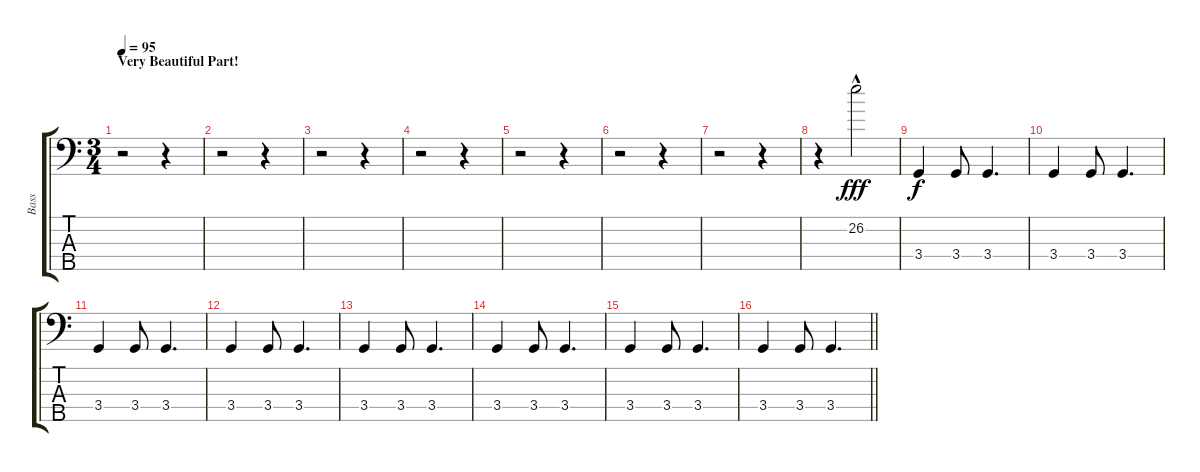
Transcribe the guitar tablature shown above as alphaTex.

\track ("Bass" "Bass") {instrument electricbassfinger}
\staff {score tabs}
\tuning (G2 D2 A1 E1 B0) {hide}
\ts (3 4)
\section ("" "Very Beautiful Part!")
\tempo 95
\clef f4
\ks c
r.2{dy f} r.4 |
r.2 r.4 |
r.2 r.4 |
r.2 r.4 |
r.2 r.4 |
r.2 r.4 |
r.2 r.4 |
r.4 26.2{hac}.2{dy fff instrument reversecymbal} |
3.4.4{dy f instrument taikodrum} 3.4.8 3.4.4{d} |
3.4.4 3.4.8 3.4.4{d} |
3.4.4 3.4.8 3.4.4{d} |
3.4.4 3.4.8 3.4.4{d} |
3.4.4 3.4.8 3.4.4{d} |
3.4.4 3.4.8 3.4.4{d} |
3.4.4 3.4.8 3.4.4{d} |
\barLineRight lightlight
3.4.4 3.4.8 3.4.4{d}
